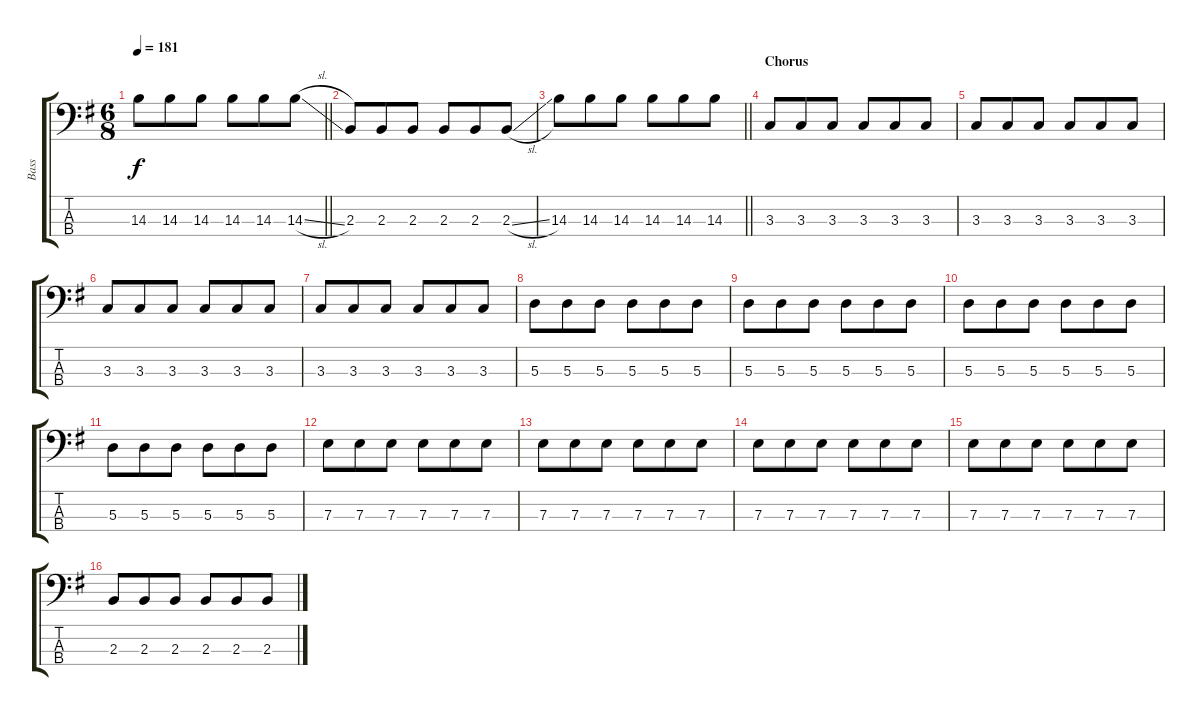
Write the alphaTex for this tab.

\track ("Bass" "Bass") {instrument electricbassfinger}
\staff {score tabs}
\tuning (G2 D2 A1 E1) {hide}
\ts (6 8)
\tempo 181
\clef f4
\barLineRight lightlight
\ks eminor
14.3.8{dy f} 14.3.8 14.3.8 14.3.8 14.3.8 14.3{sl}.8 |
2.3.8 2.3.8 2.3.8 2.3.8 2.3.8 2.3{sl}.8 |
\barLineRight lightlight
14.3.8 14.3.8 14.3.8 14.3.8 14.3.8 14.3.8 |
\section ("" "Chorus")
3.3.8{volume 13} 3.3.8 3.3.8 3.3.8 3.3.8 3.3.8 |
3.3.8 3.3.8 3.3.8 3.3.8 3.3.8 3.3.8 |
3.3.8 3.3.8 3.3.8 3.3.8 3.3.8 3.3.8 |
3.3.8 3.3.8 3.3.8 3.3.8 3.3.8 3.3.8 |
5.3.8 5.3.8 5.3.8 5.3.8 5.3.8 5.3.8 |
5.3.8 5.3.8 5.3.8 5.3.8 5.3.8 5.3.8 |
5.3.8 5.3.8 5.3.8 5.3.8 5.3.8 5.3.8 |
5.3.8 5.3.8 5.3.8 5.3.8 5.3.8 5.3.8 |
7.3.8 7.3.8 7.3.8 7.3.8 7.3.8 7.3.8 |
7.3.8 7.3.8 7.3.8 7.3.8 7.3.8 7.3.8 |
7.3.8 7.3.8 7.3.8 7.3.8 7.3.8 7.3.8 |
7.3.8 7.3.8 7.3.8 7.3.8 7.3.8 7.3.8 |
2.3.8 2.3.8 2.3.8 2.3.8 2.3.8 2.3.8
